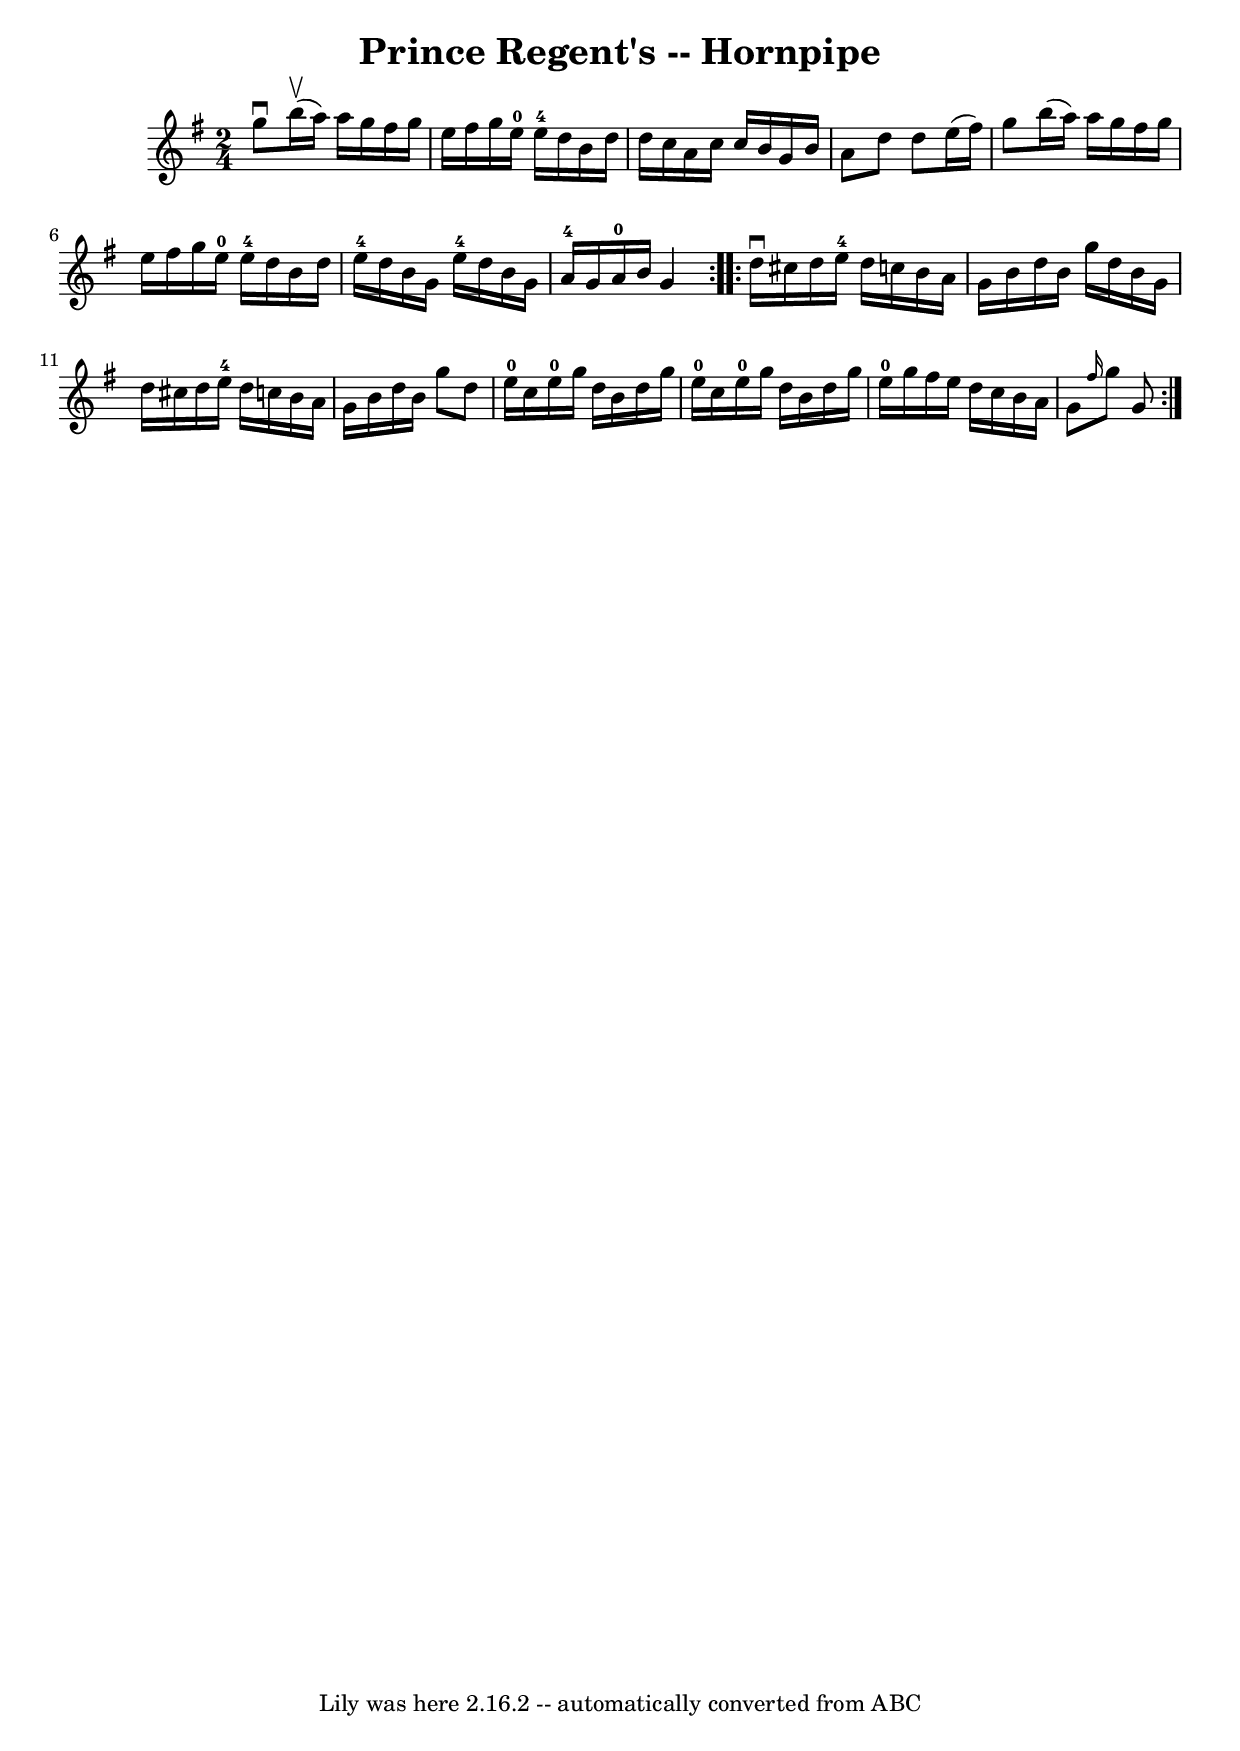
\version "2.16.2"
\include "Mammoth.ily"
\header {
  %% book = "Cole's 1000 Fiddle Tunes"
 crossRefNumber = "1"
 footnotes = ""
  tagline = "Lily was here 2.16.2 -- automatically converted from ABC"
  title = "Prince Regent's -- Hornpipe"

}
voicedefault =  {



  \repeat volta 2 {

    \time 2/4 
    \key g \major
 g''8^\downbow b''16 (^\upbow a''16) a''16 g''16 fis''16 g''16   |
 e''16 fis''16 g''16 e''16-0 e''16-4 d''16 b'16 d''16  |
 d''16 c''16 a'16 c''16 c''16 b'16 g'16 b'16   |
 a'8 d''8 d''8 e''16 (fis''16)  |
 g''8 b''16 (a''16) a''16 g''16 fis''16 g''16   |
 e''16 fis''16 g''16 e''16-0 e''16-4 d''16 b'16 d''16   |
 e''16-4 d''16 b'16 g'16 e''16-4 d''16 b'16 g'16   |
 a'16-4 g'16    
 a'16-0 b'16 g'4  
  }     
  \repeat volta 2 {
 d''16^\downbow cis''16 d''16 e''16-4 d''16 c''!16 b'16 a'16   |
 g'16 b'16 d''16 b'16 g''16 d''16 b'16 g'16   |
 d''16 cis''16 d''16 e''16-4 d''16 c''!16 b'16 a'16   |
 g'16 b'16 d''16 b'16 g''8 d''8   |
 e''16-0 c''16 e''16-0 g''16 d''16 b'16 d''16 g''16   |
 e''16-0 c''16 e''16-0 g''16 d''16 b'16 d''16 g''16   |
 e''16-0 g''16 fis''16 e''16 d''16 c''16 b'16 a'16    |
 g'8  \grace { fis''16  
		} g''8 g'8  
  }   

}

\score{
  <<

    \context Staff="default"
    {
      \voicedefault 
      
    }

  >>
  \layout {
    
  }
  \midi {
  }

}
